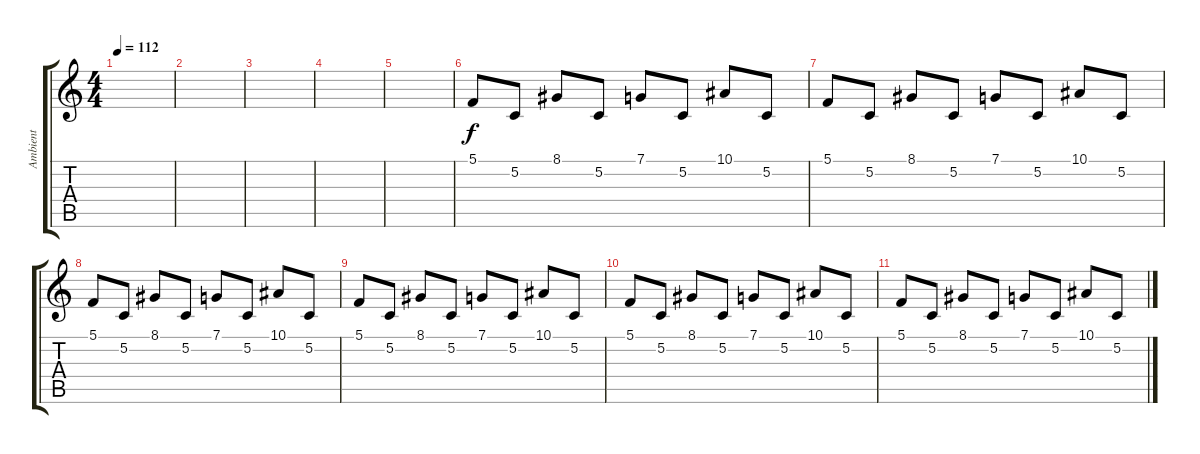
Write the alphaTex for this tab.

\track ("Ambient" "Ambient") {instrument fx5brightness}
\staff {score tabs}
\tuning (C4 G3 Eb3 Bb2 F2 C2) {hide}
\ts (4 4)
\tempo 112
\clef g2
\ks c
|
|
|
|
|
5.1.8{volume 13 instrument pad4choir} 5.2.8 8.1.8 5.2.8 7.1.8 5.2.8 10.1.8 5.2.8 |
5.1.8 5.2.8 8.1.8 5.2.8 7.1.8 5.2.8 10.1.8 5.2.8 |
5.1.8 5.2.8 8.1.8 5.2.8 7.1.8 5.2.8 10.1.8 5.2.8 |
5.1.8 5.2.8 8.1.8 5.2.8 7.1.8 5.2.8 10.1.8 5.2.8 |
5.1.8 5.2.8 8.1.8 5.2.8 7.1.8 5.2.8 10.1.8 5.2.8 |
5.1.8 5.2.8 8.1.8 5.2.8 7.1.8 5.2.8 10.1.8 5.2.8
